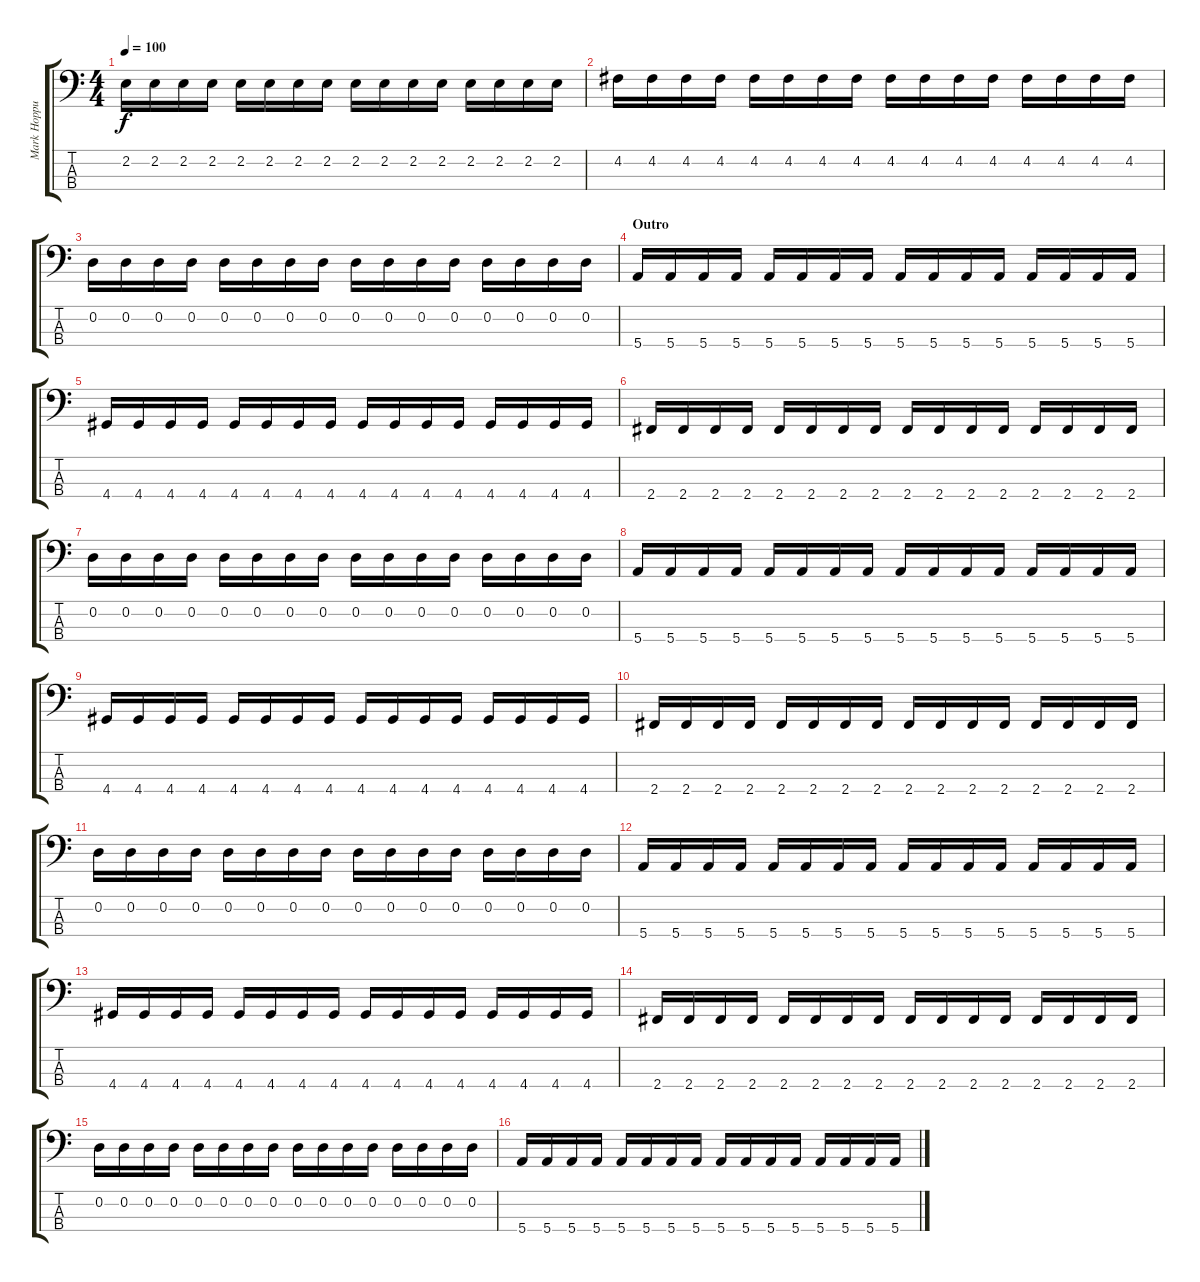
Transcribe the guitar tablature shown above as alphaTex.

\track ("Mark Hoppus (Bass)" "Mark Hoppu") {instrument electricbasspick}
\staff {score tabs}
\tuning (G2 D2 A1 E1) {hide}
\ts (4 4)
\tempo 100
\clef f4
\ks c
2.2.16{dy f} 2.2.16 2.2.16 2.2.16 2.2.16 2.2.16 2.2.16 2.2.16 2.2.16 2.2.16 2.2.16 2.2.16 2.2.16 2.2.16 2.2.16 2.2.16 |
4.2.16 4.2.16 4.2.16 4.2.16 4.2.16 4.2.16 4.2.16 4.2.16 4.2.16 4.2.16 4.2.16 4.2.16 4.2.16 4.2.16 4.2.16 4.2.16 |
0.2.16 0.2.16 0.2.16 0.2.16 0.2.16 0.2.16 0.2.16 0.2.16 0.2.16 0.2.16 0.2.16 0.2.16 0.2.16 0.2.16 0.2.16 0.2.16 |
\section ("" "Outro")
5.4.16 5.4.16 5.4.16 5.4.16 5.4.16 5.4.16 5.4.16 5.4.16 5.4.16 5.4.16 5.4.16 5.4.16 5.4.16 5.4.16 5.4.16 5.4.16 |
4.4.16 4.4.16 4.4.16 4.4.16 4.4.16 4.4.16 4.4.16 4.4.16 4.4.16 4.4.16 4.4.16 4.4.16 4.4.16 4.4.16 4.4.16 4.4.16 |
2.4.16 2.4.16 2.4.16 2.4.16 2.4.16 2.4.16 2.4.16 2.4.16 2.4.16 2.4.16 2.4.16 2.4.16 2.4.16 2.4.16 2.4.16 2.4.16 |
0.2.16 0.2.16 0.2.16 0.2.16 0.2.16 0.2.16 0.2.16 0.2.16 0.2.16 0.2.16 0.2.16 0.2.16 0.2.16 0.2.16 0.2.16 0.2.16 |
5.4.16 5.4.16 5.4.16 5.4.16 5.4.16 5.4.16 5.4.16 5.4.16 5.4.16 5.4.16 5.4.16 5.4.16 5.4.16 5.4.16 5.4.16 5.4.16 |
4.4.16 4.4.16 4.4.16 4.4.16 4.4.16 4.4.16 4.4.16 4.4.16 4.4.16 4.4.16 4.4.16 4.4.16 4.4.16 4.4.16 4.4.16 4.4.16 |
2.4.16 2.4.16 2.4.16 2.4.16 2.4.16 2.4.16 2.4.16 2.4.16 2.4.16 2.4.16 2.4.16 2.4.16 2.4.16 2.4.16 2.4.16 2.4.16 |
0.2.16 0.2.16 0.2.16 0.2.16 0.2.16 0.2.16 0.2.16 0.2.16 0.2.16 0.2.16 0.2.16 0.2.16 0.2.16 0.2.16 0.2.16 0.2.16 |
5.4.16 5.4.16 5.4.16 5.4.16 5.4.16 5.4.16 5.4.16 5.4.16 5.4.16 5.4.16 5.4.16 5.4.16 5.4.16 5.4.16 5.4.16 5.4.16 |
4.4.16 4.4.16 4.4.16 4.4.16 4.4.16 4.4.16 4.4.16 4.4.16 4.4.16 4.4.16 4.4.16 4.4.16 4.4.16 4.4.16 4.4.16 4.4.16 |
2.4.16 2.4.16 2.4.16 2.4.16 2.4.16 2.4.16 2.4.16 2.4.16 2.4.16 2.4.16 2.4.16 2.4.16 2.4.16 2.4.16 2.4.16 2.4.16 |
0.2.16 0.2.16 0.2.16 0.2.16 0.2.16 0.2.16 0.2.16 0.2.16 0.2.16 0.2.16 0.2.16 0.2.16 0.2.16 0.2.16 0.2.16 0.2.16 |
5.4.16 5.4.16 5.4.16 5.4.16 5.4.16 5.4.16 5.4.16 5.4.16 5.4.16 5.4.16 5.4.16 5.4.16 5.4.16 5.4.16 5.4.16 5.4.16
